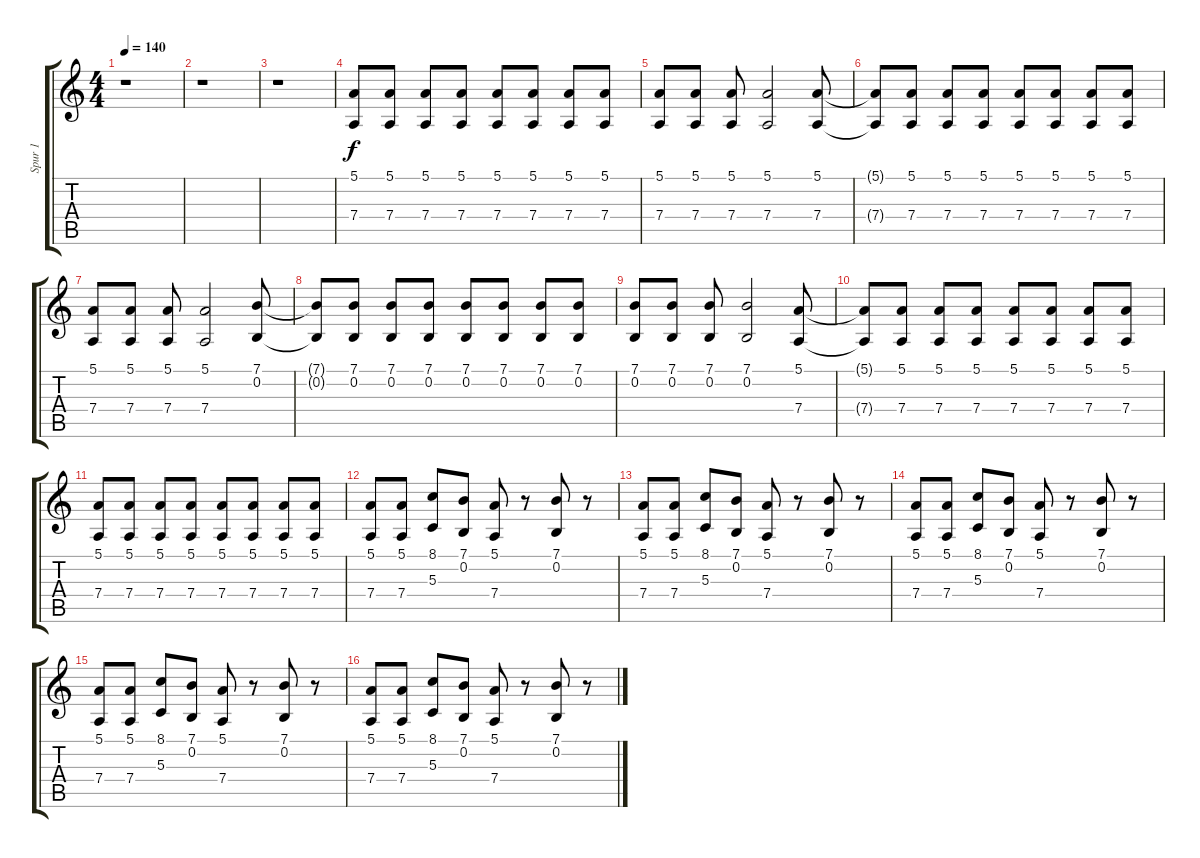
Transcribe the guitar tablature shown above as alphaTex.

\track ("Spur 1" "Spur 1") {instrument lead8bassandlead}
\staff {score tabs}
\tuning (E4 B3 G3 D3 A2 E2) {hide}
\ts (4 4)
\tempo 140
\clef g2
\ks c
r.1{dy f} |
r.1 |
r.1 |
(5.1 7.4).8 (5.1 7.4).8 (5.1 7.4).8 (5.1 7.4).8 (5.1 7.4).8 (5.1 7.4).8 (5.1 7.4).8 (5.1 7.4).8 |
(5.1 7.4).8 (5.1 7.4).8 (5.1 7.4).8 (5.1 7.4).2 (5.1 7.4).8 |
(5.1{t} 7.4{t}).8 (5.1 7.4).8 (5.1 7.4).8 (5.1 7.4).8 (5.1 7.4).8 (5.1 7.4).8 (5.1 7.4).8 (5.1 7.4).8 |
(5.1 7.4).8 (5.1 7.4).8 (5.1 7.4).8 (5.1 7.4).2 (7.1 0.2).8 |
(7.1{t} 0.2{t}).8 (7.1 0.2).8 (7.1 0.2).8 (7.1 0.2).8 (7.1 0.2).8 (7.1 0.2).8 (7.1 0.2).8 (7.1 0.2).8 |
(7.1 0.2).8 (7.1 0.2).8 (7.1 0.2).8 (7.1 0.2).2 (5.1 7.4).8 |
(5.1{t} 7.4{t}).8 (5.1 7.4).8 (5.1 7.4).8 (5.1 7.4).8 (5.1 7.4).8 (5.1 7.4).8 (5.1 7.4).8 (5.1 7.4).8 |
(5.1 7.4).8 (5.1 7.4).8 (5.1 7.4).8 (5.1 7.4).8 (5.1 7.4).8 (5.1 7.4).8 (5.1 7.4).8 (5.1 7.4).8 |
(5.1 7.4).8 (5.1 7.4).8 (8.1 5.3).8 (7.1 0.2).8 (5.1 7.4).8 r.8 (7.1 0.2).8 r.8 |
(5.1 7.4).8 (5.1 7.4).8 (8.1 5.3).8 (7.1 0.2).8 (5.1 7.4).8 r.8 (7.1 0.2).8 r.8 |
(5.1 7.4).8 (5.1 7.4).8 (8.1 5.3).8 (7.1 0.2).8 (5.1 7.4).8 r.8 (7.1 0.2).8 r.8 |
(5.1 7.4).8 (5.1 7.4).8 (8.1 5.3).8 (7.1 0.2).8 (5.1 7.4).8 r.8 (7.1 0.2).8 r.8 |
(5.1 7.4).8 (5.1 7.4).8 (8.1 5.3).8 (7.1 0.2).8 (5.1 7.4).8 r.8 (7.1 0.2).8 r.8
